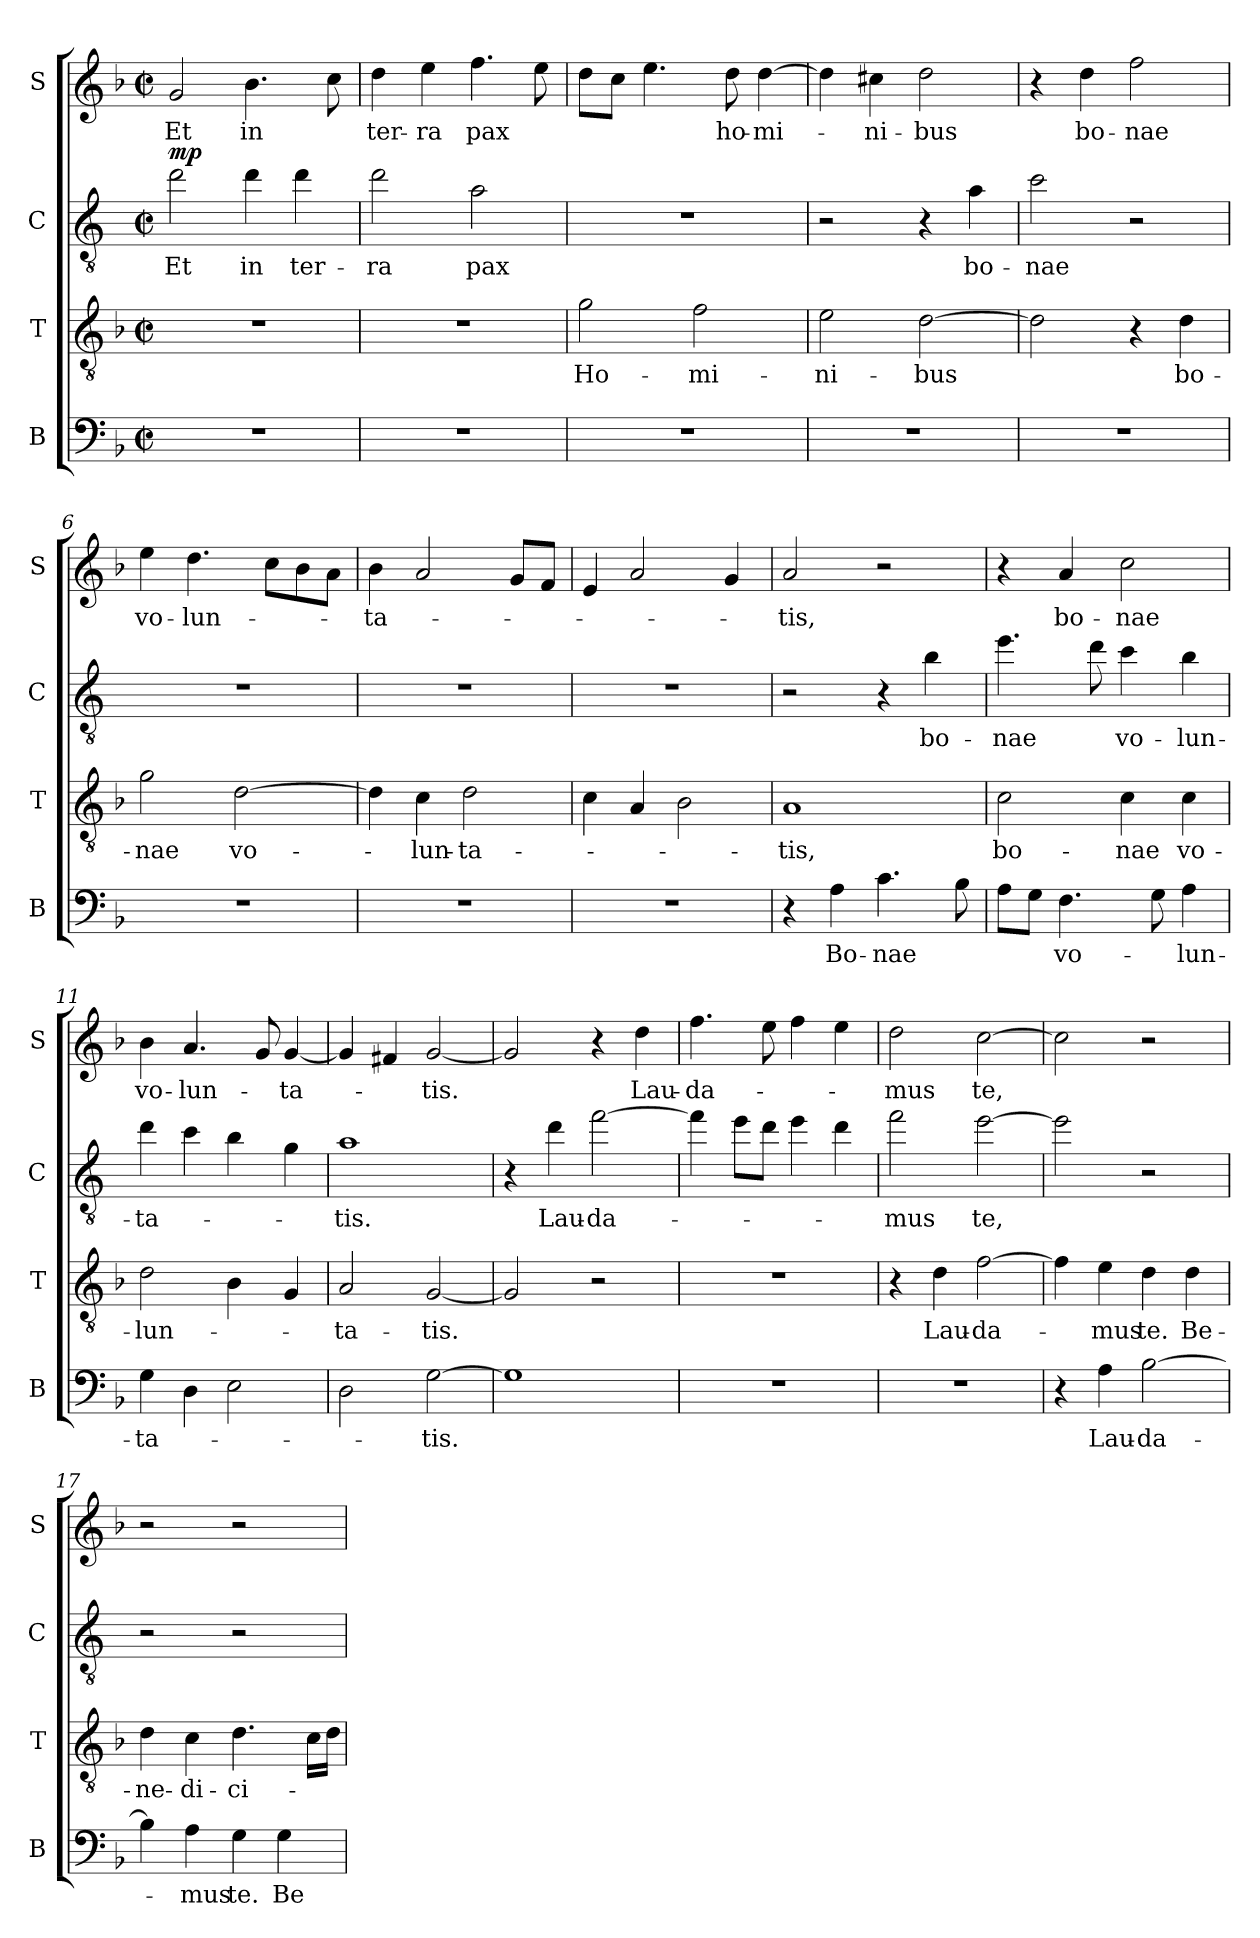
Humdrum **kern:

**kern	**text	**kern	**text	**kern	**text	**dynam	**kern	**text
*part4	*part4	*part3	*part3	*part2	*part2	*part2	*part1	*part1
*staff4	*staff4	*staff3	*staff3	*staff2	*staff2	*staff2	*staff1	*staff1
*I"B	*	*I"T	*	*I"C	*	*	*I"S	*
*I'B	*	*I'T	*	*I'C	*	*	*I'S	*
*clefF4	*	*clefGv2	*	*clefGv2	*	*	*clefG2	*
*	*	*	*	*ITrd4c7	*	*	*	*
*k[b-]	*	*k[b-]	*	*k[b-]	*	*	*k[b-]	*
*M2/2	*	*M2/2	*	*M2/2	*	*	*M2/2	*
*met(c|)	*	*met(c|)	*	*met(c|)	*	*	*met(c|)	*
*MM104	*	*MM104	*	*MM104	*	*	*MM104	*
=1	=1	=1	=1	=1	=1	=1	=1	=1
!	!	!	!	!	!LO:LY:b	!LO:DY:b	!	!LO:LY:b
1r	.	1r	.	2g\	Et	mp	2g/	Et
!	!	!	!	!	!LO:LY:b	!	!	!LO:LY:b
.	.	.	.	4g\	in	.	4.b-\	in
!	!	!	!	!	!LO:LY:b	!	!	!
.	.	.	.	4g\	ter-	.	.	.
.	.	.	.	.	.	.	8cc\	.
=2	=2	=2	=2	=2	=2	=2	=2	=2
!	!	!	!	!	!LO:LY:b	!	!	!LO:LY:b
1r	.	1r	.	2g\	-ra	.	4dd\	ter-
!	!	!	!	!	!	!	!	!LO:LY:b
.	.	.	.	.	.	.	4ee\	-ra
!	!	!	!	!	!LO:LY:b	!	!	!LO:LY:b
.	.	.	.	2d\	pax	.	4.ff\	pax
.	.	.	.	.	.	.	8ee\	.
=3	=3	=3	=3	=3	=3	=3	=3	=3
!	!	!	!LO:LY:b	!	!	!	!	!
1r	.	2g\	Ho-	1r	.	.	8dd\L	.
.	.	.	.	.	.	.	8cc\J	.
.	.	.	.	.	.	.	4.ee\	.
!	!	!	!LO:LY:b	!	!	!	!	!
.	.	2f\	-mi-	.	.	.	.	.
!	!	!	!	!	!	!	!	!LO:LY:b
.	.	.	.	.	.	.	8dd\	ho-
!	!	!	!	!	!	!	!	!LO:LY:b
.	.	.	.	.	.	.	[4dd\	-mi-
=4	=4	=4	=4	=4	=4	=4	=4	=4
!	!	!	!LO:LY:b	!	!	!	!	!
1r	.	2e\	-ni-	2r	.	.	4dd\]	.
!	!	!	!	!	!	!	!	!LO:LY:b
.	.	.	.	.	.	.	4cc#X\	-ni-
!	!	!	!LO:LY:b	!	!	!	!	!LO:LY:b
.	.	[2d\	-bus	4r	.	.	2dd\	-bus
!	!	!	!	!	!LO:LY:b	!	!	!
.	.	.	.	4d\	bo-	.	.	.
=5	=5	=5	=5	=5	=5	=5	=5	=5
!	!	!	!	!	!LO:LY:b	!	!	!
1r	.	2d\]	.	2f\	-nae	.	4r	.
!	!	!	!	!	!	!	!	!LO:LY:b
.	.	.	.	.	.	.	4dd\	bo-
!	!	!	!	!	!	!	!	!LO:LY:b
.	.	4r	.	2r	.	.	2ff\	-nae
!	!	!	!LO:LY:b	!	!	!	!	!
.	.	4d\	bo-	.	.	.	.	.
!!LO:LB:g=z
=6	=6	=6	=6	=6	=6	=6	=6	=6
!	!	!	!LO:LY:b	!	!	!	!	!LO:LY:b
1r	.	2g\	-nae	1r	.	.	4ee\	vo-
!	!	!	!	!	!	!	!	!LO:LY:b
.	.	.	.	.	.	.	4.dd\	-lun-
!	!	!	!LO:LY:b	!	!	!	!	!
.	.	[2d\	vo-	.	.	.	.	.
.	.	.	.	.	.	.	8cc\L	.
.	.	.	.	.	.	.	8b-\	.
.	.	.	.	.	.	.	8a\J	.
=7	=7	=7	=7	=7	=7	=7	=7	=7
!	!	!	!	!	!	!	!	!LO:LY:b
1r	.	4d\]	.	1r	.	.	4b-\	-ta-
!	!	!	!LO:LY:b	!	!	!	!	!
.	.	4c\	-lun-	.	.	.	2a/	.
!	!	!	!LO:LY:b	!	!	!	!	!
.	.	2d\	-ta-	.	.	.	.	.
.	.	.	.	.	.	.	8g/L	.
.	.	.	.	.	.	.	8f/J	.
=8	=8	=8	=8	=8	=8	=8	=8	=8
1r	.	4c\	.	1r	.	.	4e/	.
.	.	4A/	.	.	.	.	2a/	.
.	.	2B-\	.	.	.	.	.	.
.	.	.	.	.	.	.	4g/	.
=9	=9	=9	=9	=9	=9	=9	=9	=9
!	!	!	!LO:LY:b	!	!	!	!	!LO:LY:b
4r	.	1A	-tis,	2r	.	.	2a/	-tis,
!	!LO:LY:b	!	!	!	!	!	!	!
4A\	Bo-	.	.	.	.	.	.	.
!	!LO:LY:b	!	!	!	!	!	!	!
4.c\	-nae	.	.	4r	.	.	2r	.
!	!	!	!	!	!LO:LY:b	!	!	!
.	.	.	.	4e\	bo-	.	.	.
8B-\	.	.	.	.	.	.	.	.
=10	=10	=10	=10	=10	=10	=10	=10	=10
!	!	!	!LO:LY:b	!	!LO:LY:b	!	!	!
8A\L	.	2c\	bo-	4.a\	-nae	.	4r	.
8G\J	.	.	.	.	.	.	.	.
!	!LO:LY:b	!	!	!	!	!	!	!LO:LY:b
4.F\	vo-	.	.	.	.	.	4a/	bo-
.	.	.	.	8g\	.	.	.	.
!	!	!	!LO:LY:b	!	!LO:LY:b	!	!	!LO:LY:b
.	.	4c\	-nae	4f\	vo-	.	2cc\	-nae
8G\	.	.	.	.	.	.	.	.
!	!LO:LY:b	!	!LO:LY:b	!	!LO:LY:b	!	!	!
4A\	-lun-	4c\	vo-	4e\	-lun-	.	.	.
=11	=11	=11	=11	=11	=11	=11	=11	=11
!	!LO:LY:b	!	!LO:LY:b	!	!LO:LY:b	!	!	!LO:LY:b
4G\	-ta-	2d\	-lun-	4g\	-ta-	.	4b-\	vo-
!	!	!	!	!	!	!	!	!LO:LY:b
4D\	.	.	.	4f\	.	.	4.a/	-lun-
2E\	.	4B-\	.	4e\	.	.	.	.
.	.	.	.	.	.	.	8g/	.
!	!	!	!	!	!	!	!	!LO:LY:b
.	.	4G/	.	4c\	.	.	[4g/	-ta-
!!LO:PB:g=z
=12	=12	=12	=12	=12	=12	=12	=12	=12
!	!	!	!LO:LY:b	!	!LO:LY:b	!	!	!
2D\	.	2A/	-ta-	1d	-tis.	.	4g/]	.
.	.	.	.	.	.	.	4f#X/	.
!	!LO:LY:b	!	!LO:LY:b	!	!	!	!	!LO:LY:b
[2G\	-tis.	[2G/	-tis.	.	.	.	[2g/	-tis.
=13	=13	=13	=13	=13	=13	=13	=13	=13
1G]	.	2G/]	.	4r	.	.	2g/]	.
!	!	!	!	!	!LO:LY:b	!	!	!
.	.	.	.	4g\	Lau-	.	.	.
!	!	!	!	!	!LO:LY:b	!	!	!
.	.	2r	.	[2b-\	-da-	.	4r	.
!	!	!	!	!	!	!	!	!LO:LY:b
.	.	.	.	.	.	.	4dd\	Lau-
=14	=14	=14	=14	=14	=14	=14	=14	=14
!	!	!	!	!	!	!	!	!LO:LY:b
1r	.	1r	.	4b-\]	.	.	4.ff\	-da-
.	.	.	.	8a\L	.	.	.	.
.	.	.	.	8g\J	.	.	8ee\	.
.	.	.	.	4a\	.	.	4ff\	.
.	.	.	.	4g\	.	.	4ee\	.
=15	=15	=15	=15	=15	=15	=15	=15	=15
!	!	!	!	!	!LO:LY:b	!	!	!LO:LY:b
1r	.	4r	.	2b-\	-mus	.	2dd\	-mus
!	!	!	!LO:LY:b	!	!	!	!	!
.	.	4d\	Lau-	.	.	.	.	.
!	!	!	!LO:LY:b	!	!LO:LY:b	!	!	!LO:LY:b
.	.	[2f\	-da-	[2a\	te,	.	[2cc\	te,
=16	=16	=16	=16	=16	=16	=16	=16	=16
4r	.	4f\]	.	2a\]	.	.	2cc\]	.
!	!LO:LY:b	!	!LO:LY:b	!	!	!	!	!
4A\	Lau-	4e\	-mus	.	.	.	.	.
!	!LO:LY:b	!	!LO:LY:b	!	!	!	!	!
[2B-\	-da-	4d\	te.	2r	.	.	2r	.
!	!	!	!LO:LY:b	!	!	!	!	!
.	.	4d\	Be-	.	.	.	.	.
=17	=17	=17	=17	=17	=17	=17	=17	=17
!	!	!	!LO:LY:b	!	!	!	!	!
4B-\]	.	4d\	-ne-	2r	.	.	2r	.
!	!LO:LY:b	!	!LO:LY:b	!	!	!	!	!
4A\	-mus	4c\	-di-	.	.	.	.	.
!	!LO:LY:b	!	!LO:LY:b	!	!	!	!	!
4G\	te.	4.d\	-ci-	2r	.	.	2r	.
!	!LO:LY:b	!	!	!	!	!	!	!
4G\	Be-	.	.	.	.	.	.	.
.	.	16c\LL	.	.	.	.	.	.
.	.	16d\JJ	.	.	.	.	.	.
=	=	=	=	=	=	=	=	=
*-	*-	*-	*-	*-	*-	*-	*-	*-
